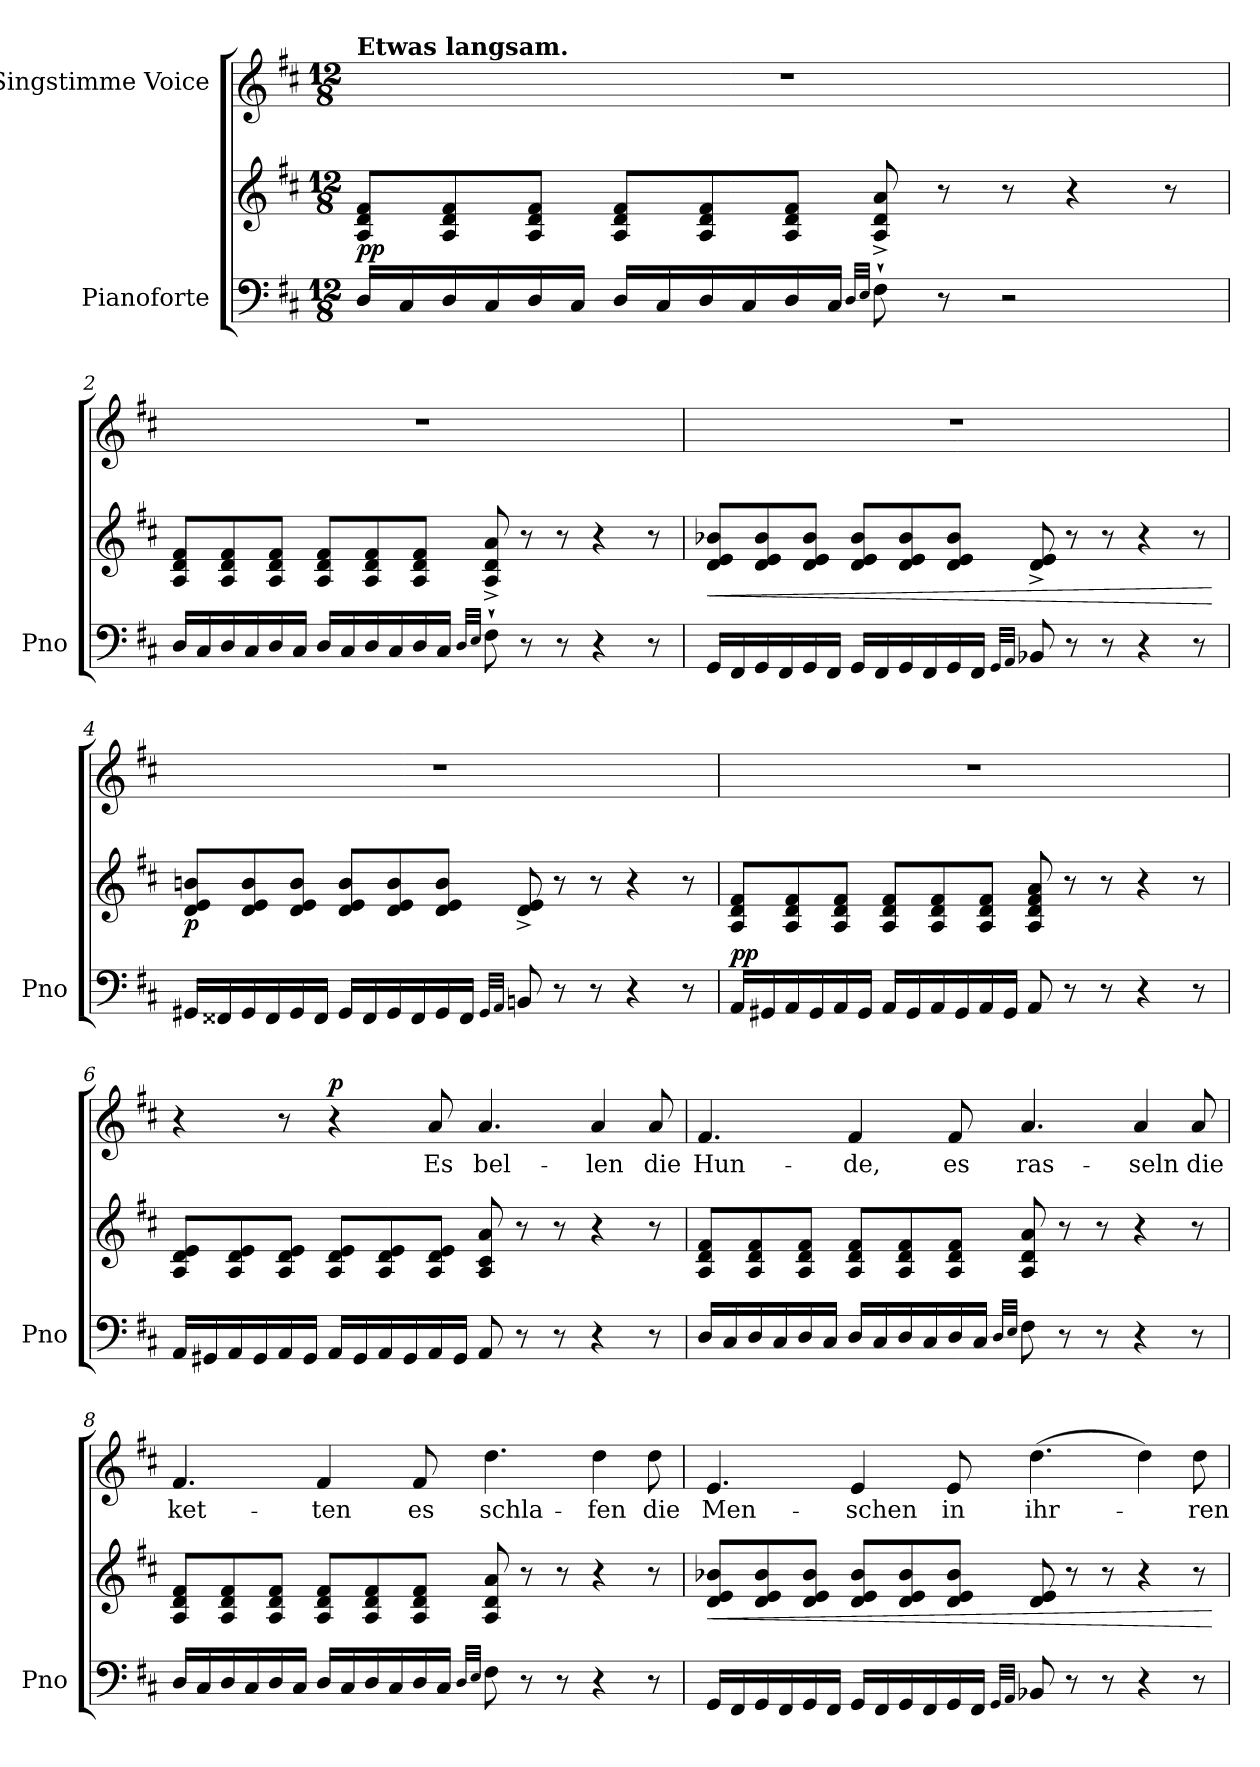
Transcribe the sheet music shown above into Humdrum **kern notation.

**kern	**kern	**dynam	**kern	**text	**dynam
*part2	*part2	*part2	*part1	*part1	*part1
*staff3	*staff2	*staff2/3	*staff1	*staff1	*staff1
*I"Pianoforte	*	*	*I"Singstimme Voice	*	*
*I'Pno	*	*	*	*	*
*clefF4	*clefG2	*	*clefG2	*	*
*k[f#c#]	*k[f#c#]	*	*k[f#c#]	*	*
*M12/8	*M12/8	*	*M12/8	*	*
*MM100	*MM100	*	*MM100	*	*
=1	=1	=1	=1	=1	=1
!	!	!	!LO:TX:a:B:t=Etwas langsam.	!	!
!	!	!LO:DY:b	!	!	!
16D/LL	8A/ 8d/ 8f#/L	pp	1.r	.	.
16C#/	.	.	.	.	.
16D/	8A/ 8d/ 8f#/	.	.	.	.
16C#/	.	.	.	.	.
16D/	8A/ 8d/ 8f#/J	.	.	.	.
16C#/JJ	.	.	.	.	.
16D/LL	8A/ 8d/ 8f#/L	.	.	.	.
16C#/	.	.	.	.	.
16D/	8A/ 8d/ 8f#/	.	.	.	.
16C#/	.	.	.	.	.
16D/	8A/ 8d/ 8f#/J	.	.	.	.
16C#/JJ	.	.	.	.	.
32qD/LLL	.	.	.	.	.
32qE/JJJ	.	.	.	.	.
8F#`\	8A/^ 8d/^ 8a/^	.	.	.	.
8r	8r	.	.	.	.
2r	8r	.	.	.	.
.	4r	.	.	.	.
.	8r	.	.	.	.
=2	=2	=2	=2	=2	=2
16D/LL	8A/ 8d/ 8f#/L	.	1.r	.	.
16C#/	.	.	.	.	.
16D/	8A/ 8d/ 8f#/	.	.	.	.
16C#/	.	.	.	.	.
16D/	8A/ 8d/ 8f#/J	.	.	.	.
16C#/JJ	.	.	.	.	.
16D/LL	8A/ 8d/ 8f#/L	.	.	.	.
16C#/	.	.	.	.	.
16D/	8A/ 8d/ 8f#/	.	.	.	.
16C#/	.	.	.	.	.
16D/	8A/ 8d/ 8f#/J	.	.	.	.
16C#/JJ	.	.	.	.	.
32qD/LLL	.	.	.	.	.
32qE/JJJ	.	.	.	.	.
8F#`\	8A/^ 8d/^ 8a/^	.	.	.	.
8r	8r	.	.	.	.
8r	8r	.	.	.	.
4r	4r	.	.	.	.
8r	8r	.	.	.	.
!!LO:LB:g=z
=3	=3	=3	=3	=3	=3
!	!	!LO:HP:b	!	!	!
16GG/LL	8d/ 8e/ 8b-X/L	<	1.r	.	.
16FF#/	.	.	.	.	.
16GG/	8d/ 8e/ 8b-/	.	.	.	.
16FF#/	.	.	.	.	.
16GG/	8d/ 8e/ 8b-/J	.	.	.	.
16FF#/JJ	.	.	.	.	.
16GG/LL	8d/ 8e/ 8b-/L	.	.	.	.
16FF#/	.	.	.	.	.
16GG/	8d/ 8e/ 8b-/	.	.	.	.
16FF#/	.	.	.	.	.
16GG/	8d/ 8e/ 8b-/J	.	.	.	.
16FF#/JJ	.	.	.	.	.
32qGG/LLL	.	.	.	.	.
32qAA/JJJ	.	.	.	.	.
8BB-X/	8d/^ 8e/^	.	.	.	.
8r	8r	.	.	.	.
8r	8r	.	.	.	.
4r	4r	.	.	.	.
8r	8r	.	.	.	.
.	.	[	.	.	.
=4	=4	=4	=4	=4	=4
!	!	!LO:DY:b	!	!	!
16GG#X/LL	8d/ 8e/ 8bn/L	p	1.r	.	.
16FF##X/	.	.	.	.	.
16GG#/	8d/ 8e/ 8b/	.	.	.	.
16FF##/	.	.	.	.	.
16GG#/	8d/ 8e/ 8b/J	.	.	.	.
16FF##/JJ	.	.	.	.	.
16GG#/LL	8d/ 8e/ 8b/L	.	.	.	.
16FF##/	.	.	.	.	.
16GG#/	8d/ 8e/ 8b/	.	.	.	.
16FF##/	.	.	.	.	.
16GG#/	8d/ 8e/ 8b/J	.	.	.	.
16FF##/JJ	.	.	.	.	.
32qGG#/LLL	.	.	.	.	.
32qAA/JJJ	.	.	.	.	.
8BBn/	8d/^ 8e/^	.	.	.	.
8r	8r	.	.	.	.
8r	8r	.	.	.	.
4r	4r	.	.	.	.
8r	8r	.	.	.	.
!!LO:LB:g=z
=5	=5	=5	=5	=5	=5
!	!	!LO:DY:a=2	!	!	!
16AA/LL	8A/ 8d/ 8f#/L	pp	1.r	.	.
16GG#X/	.	.	.	.	.
16AA/	8A/ 8d/ 8f#/	.	.	.	.
16GG#/	.	.	.	.	.
16AA/	8A/ 8d/ 8f#/J	.	.	.	.
16GG#/JJ	.	.	.	.	.
16AA/LL	8A/ 8d/ 8f#/L	.	.	.	.
16GG#/	.	.	.	.	.
16AA/	8A/ 8d/ 8f#/	.	.	.	.
16GG#/	.	.	.	.	.
16AA/	8A/ 8d/ 8f#/J	.	.	.	.
16GG#/JJ	.	.	.	.	.
8AA/	8A/ 8d/ 8f#/ 8a/	.	.	.	.
8r	8r	.	.	.	.
8r	8r	.	.	.	.
4r	4r	.	.	.	.
8r	8r	.	.	.	.
=6	=6	=6	=6	=6	=6
16AA/LL	8A/ 8d/ 8e/L	.	4r	.	.
16GG#X/	.	.	.	.	.
16AA/	8A/ 8d/ 8e/	.	.	.	.
16GG#/	.	.	.	.	.
16AA/	8A/ 8d/ 8e/J	.	8r	.	.
16GG#/JJ	.	.	.	.	.
!	!	!	!	!	!LO:DY:a
16AA/LL	8A/ 8d/ 8e/L	.	4r	.	p
16GG#/	.	.	.	.	.
16AA/	8A/ 8d/ 8e/	.	.	.	.
16GG#/	.	.	.	.	.
!	!	!	!	!LO:LY:b	!
16AA/	8A/ 8d/ 8e/J	.	8a/	Es	.
16GG#/JJ	.	.	.	.	.
!	!	!	!	!LO:LY:b	!
8AA/	8A/ 8c#/ 8a/	.	4.a/	bel-	.
8r	8r	.	.	.	.
8r	8r	.	.	.	.
!	!	!	!	!LO:LY:b	!
4r	4r	.	4a/	-len	.
!	!	!	!	!LO:LY:b	!
8r	8r	.	8a/	die	.
!!LO:PB:g=z
=7	=7	=7	=7	=7	=7
!	!	!	!	!LO:LY:b	!
16D/LL	8A/ 8d/ 8f#/L	.	4.f#/	Hun-	.
16C#/	.	.	.	.	.
16D/	8A/ 8d/ 8f#/	.	.	.	.
16C#/	.	.	.	.	.
16D/	8A/ 8d/ 8f#/J	.	.	.	.
16C#/JJ	.	.	.	.	.
!	!	!	!	!LO:LY:b	!
16D/LL	8A/ 8d/ 8f#/L	.	4f#/	-de,	.
16C#/	.	.	.	.	.
16D/	8A/ 8d/ 8f#/	.	.	.	.
16C#/	.	.	.	.	.
!	!	!	!	!LO:LY:b	!
16D/	8A/ 8d/ 8f#/J	.	8f#/	es	.
16C#/JJ	.	.	.	.	.
32qD/LLL	.	.	.	.	.
32qE/JJJ	.	.	.	.	.
!	!	!	!	!LO:LY:b	!
8F#\	8A/ 8d/ 8a/	.	4.a/	ras-	.
8r	8r	.	.	.	.
8r	8r	.	.	.	.
!	!	!	!	!LO:LY:b	!
4r	4r	.	4a/	-seln	.
!	!	!	!	!LO:LY:b	!
8r	8r	.	8a/	die	.
=8	=8	=8	=8	=8	=8
!	!	!	!	!LO:LY:b	!
16D/LL	8A/ 8d/ 8f#/L	.	4.f#/	ket-	.
16C#/	.	.	.	.	.
16D/	8A/ 8d/ 8f#/	.	.	.	.
16C#/	.	.	.	.	.
16D/	8A/ 8d/ 8f#/J	.	.	.	.
16C#/JJ	.	.	.	.	.
!	!	!	!	!LO:LY:b	!
16D/LL	8A/ 8d/ 8f#/L	.	4f#/	-ten	.
16C#/	.	.	.	.	.
16D/	8A/ 8d/ 8f#/	.	.	.	.
16C#/	.	.	.	.	.
!	!	!	!	!LO:LY:b	!
16D/	8A/ 8d/ 8f#/J	.	8f#/	es	.
16C#/JJ	.	.	.	.	.
32qD/LLL	.	.	.	.	.
32qE/JJJ	.	.	.	.	.
!	!	!	!	!LO:LY:b	!
8F#\	8A/ 8d/ 8a/	.	4.dd\	schla-	.
8r	8r	.	.	.	.
8r	8r	.	.	.	.
!	!	!	!	!LO:LY:b	!
4r	4r	.	4dd\	-fen	.
!	!	!	!	!LO:LY:b	!
8r	8r	.	8dd\	die	.
!!LO:LB:g=z
=9	=9	=9	=9	=9	=9
!	!	!LO:HP:b	!	!LO:LY:b	!
16GG/LL	8d/ 8e/ 8b-X/L	<	4.e/	Men-	.
16FF#/	.	.	.	.	.
16GG/	8d/ 8e/ 8b-/	.	.	.	.
16FF#/	.	.	.	.	.
16GG/	8d/ 8e/ 8b-/J	.	.	.	.
16FF#/JJ	.	.	.	.	.
!	!	!	!	!LO:LY:b	!
16GG/LL	8d/ 8e/ 8b-/L	.	4e/	-schen	.
16FF#/	.	.	.	.	.
16GG/	8d/ 8e/ 8b-/	.	.	.	.
16FF#/	.	.	.	.	.
!	!	!	!	!LO:LY:b	!
16GG/	8d/ 8e/ 8b-/J	.	8e/	in	.
16FF#/JJ	.	.	.	.	.
32qGG/LLL	.	.	.	.	.
32qAA/JJJ	.	.	.	.	.
!	!	!	!	!LO:LY:b	!
8BB-X/	8d/ 8e/	.	(4.dd\	ihr-	.
8r	8r	.	.	.	.
8r	8r	.	.	.	.
4r	4r	.	4dd\)	.	.
!	!	!	!	!LO:LY:b	!
8r	8r	.	8dd\	-ren	.
.	.	[	.	.	.
=	=	=	=	=	=
*-	*-	*-	*-	*-	*-
